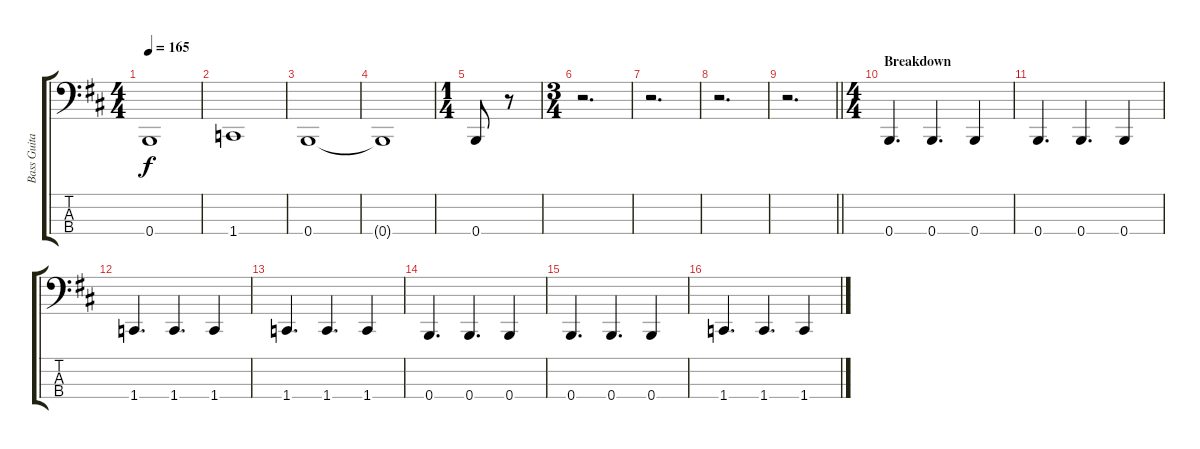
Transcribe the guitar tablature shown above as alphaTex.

\track ("Bass Guitar" "Bass Guita") {instrument electricbasspick}
\staff {score tabs}
\tuning (E2 B1 Gb1 B0) {hide}
\ts (4 4)
\tempo 165
\clef f4
\ks d
0.4.1{dy f} |
1.4.1 |
0.4.1 |
0.4{t}.1 |
\ts (1 4)
0.4.8 r.8 |
\ts (3 4)
r.2{d} |
r.2{d} |
r.2{d} |
\barLineRight lightlight
r.2{d} |
\ts (4 4)
\section ("" "Breakdown")
0.4.4{d} 0.4.4{d} 0.4.4 |
0.4.4{d} 0.4.4{d} 0.4.4 |
1.4.4{d} 1.4.4{d} 1.4.4 |
1.4.4{d} 1.4.4{d} 1.4.4 |
0.4.4{d} 0.4.4{d} 0.4.4 |
0.4.4{d} 0.4.4{d} 0.4.4 |
1.4.4{d} 1.4.4{d} 1.4.4
